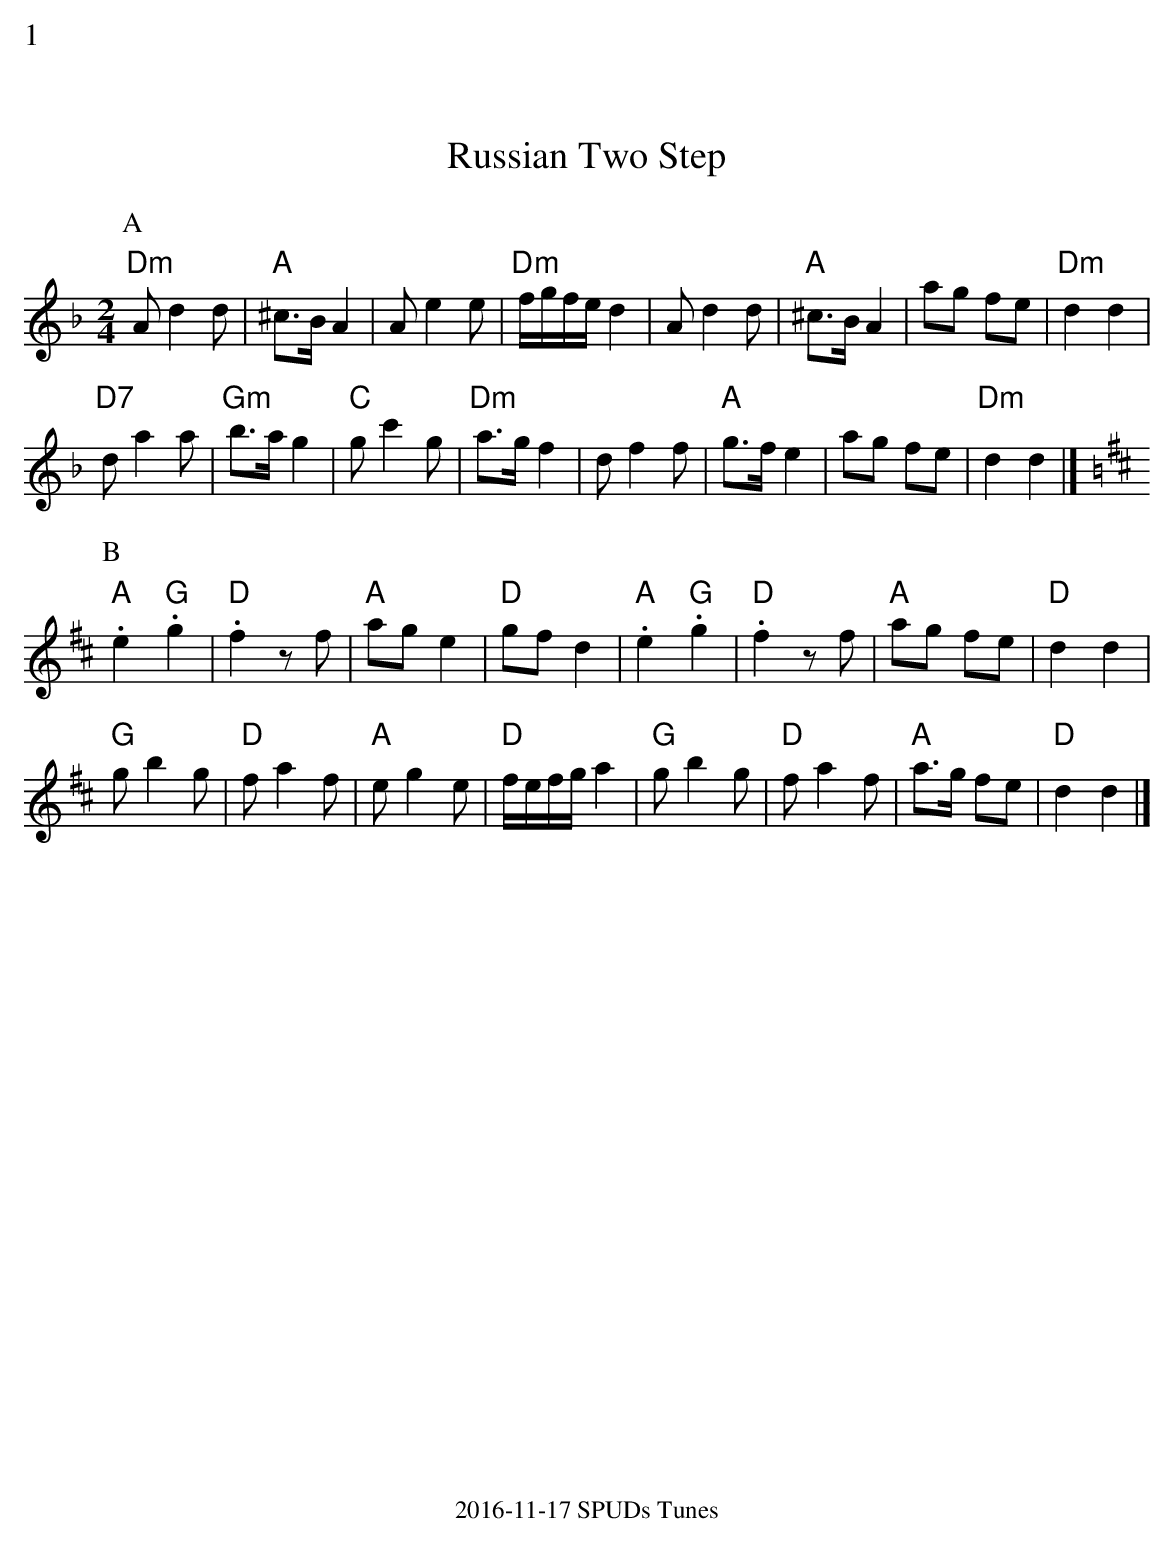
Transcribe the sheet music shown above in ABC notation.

X:1
%%text 1
T:Russian Two Step
M:2/4
K:Dm
P:A
"Dm"A2d4d2| "A"^c3BA4|A2e4e2|"Dm" fgfed4| A2d4d2|"A"^c3B A4|a2g2 f2e2|"Dm"d4d4|
"D7"d2a4a2|"Gm"b3ag4|"C"g2c'4g2|"Dm"a3gf4|d2f4f2|"A"g3fe4|a2g2 f2e2|"Dm"d4d4|]
P:B
K:D
"A".e4"G".g4|"D".f4z2f2|"A"a2g2e4|"D"g2f2d4|"A".e4"G".g4|"D".f4z2f2|"A"a2g2 f2e2|"D"d4d4|
"G"g2b4g2|"D"f2a4f2|"A"e2g4e2|"D"fefga4|"G"g2b4g2|"D"f2a4f2|"A"a3g f2e2|"D"d4d4|]
